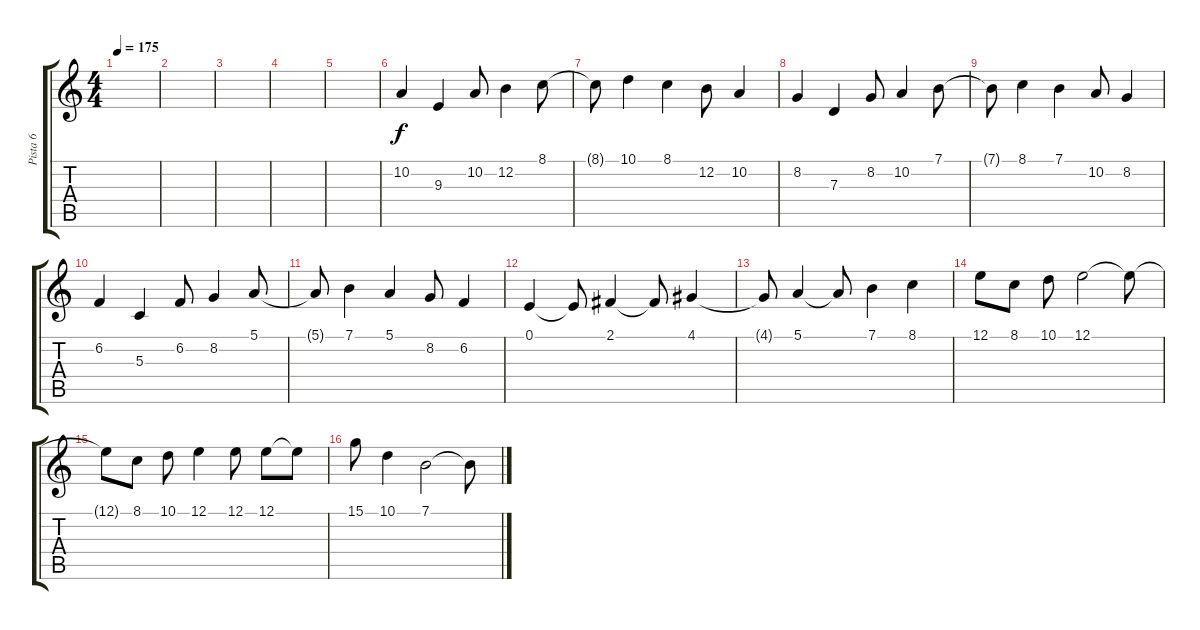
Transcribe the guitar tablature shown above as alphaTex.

\track ("Pista 6" "Pista 6") {instrument harmonica}
\staff {score tabs}
\tuning (E4 B3 G3 D3 A2 E2) {hide}
\ts (4 4)
\tempo 175
\clef g2
\ks c
|
|
|
|
|
10.2.4 9.3.4 10.2.8 12.2.4 8.1.8 |
8.1{t}.8 10.1.4 8.1.4 12.2.8 10.2.4 |
8.2.4 7.3.4 8.2.8 10.2.4 7.1.8 |
7.1{t}.8 8.1.4 7.1.4 10.2.8 8.2.4 |
6.2.4 5.3.4 6.2.8 8.2.4 5.1.8 |
5.1{t}.8 7.1.4 5.1.4 8.2.8 6.2.4 |
0.1.4 0.1{t}.8 2.1.4 2.1{t}.8 4.1.4 |
4.1{t}.8 5.1.4 5.1{t}.8 7.1.4 8.1.4 |
12.1.8 8.1.8 10.1.8 12.1.2 12.1{t}.8 |
12.1{t}.8 8.1.8 10.1.8 12.1.4 12.1.8 12.1.8 12.1{t}.8 |
15.1.8 10.1.4 7.1.2 7.1{t}.8
